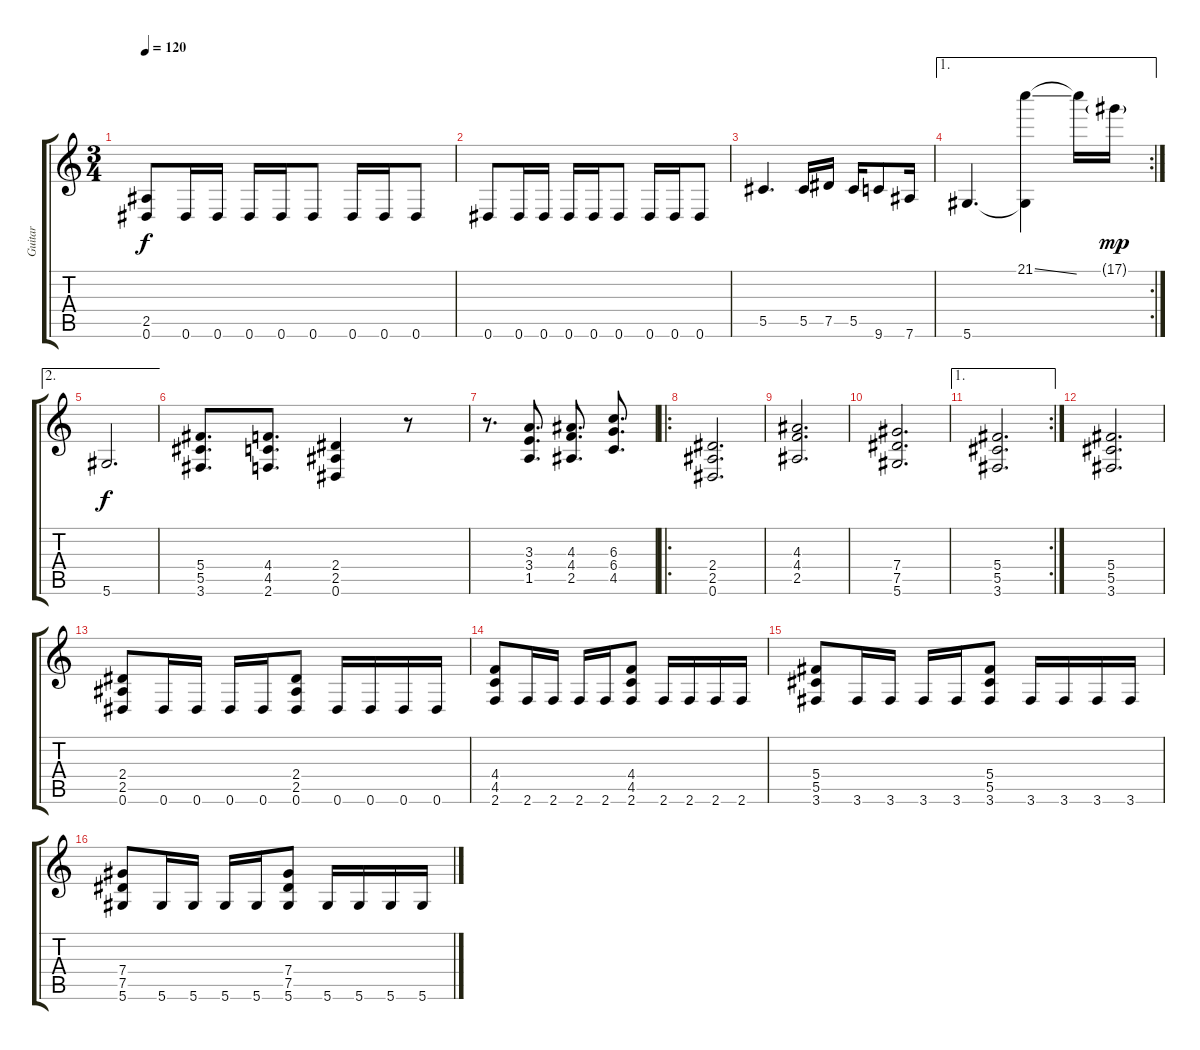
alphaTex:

\track ("Guitar" "Guitar") {instrument distortionguitar}
\staff {score tabs}
\tuning (Eb4 Bb3 Gb3 Db3 Ab2 Eb2) {hide}
\ts (3 4)
\tempo 120
\clef g2
\ks c
(2.5 0.6).8{dy f} 0.6.16 0.6.16 0.6.16 0.6.16 0.6.8 0.6.16 0.6.16 0.6.8 |
0.6.8 0.6.16 0.6.16 0.6.16 0.6.16 0.6.8 0.6.16 0.6.16 0.6.8 |
5.5.4{d} 5.5.16 7.5.16 5.5.16 9.6.8 7.6.16 |
\ae 1
\rc 2
5.6.4{d} (21.1{ss} 5.6{t}).4 21.1{t}.16 17.1{g}.16{dy mp} |
\ae 2
5.6.2{d dy f} |
(5.4 5.5 3.6).8{d} (4.4 4.5 2.6).8{d} (2.4 2.5 0.6).4 r.8 |
r.8{d} (3.3 3.4 1.5).8{d} (4.3 4.4 2.5).8{d} (6.3 6.4 4.5).8{d} |
\ro
(2.4 2.5 0.6).2{d} |
(4.3 4.4 2.5).2{d} |
(7.4 7.5 5.6).2{d} |
\ae 1
\rc 2
(5.4 5.5 3.6).2{d} |
(5.4 5.5 3.6).2{d} |
(2.4 2.5 0.6).8 0.6.16 0.6.16 0.6.16 0.6.16 (2.4 2.5 0.6).8 0.6.16 0.6.16 0.6.16 0.6.16 |
(4.4 4.5 2.6).8 2.6.16 2.6.16 2.6.16 2.6.16 (4.4 4.5 2.6).8 2.6.16 2.6.16 2.6.16 2.6.16 |
(5.4 5.5 3.6).8 3.6.16 3.6.16 3.6.16 3.6.16 (5.4 5.5 3.6).8 3.6.16 3.6.16 3.6.16 3.6.16 |
(7.4 7.5 5.6).8 5.6.16 5.6.16 5.6.16 5.6.16 (7.4 7.5 5.6).8 5.6.16 5.6.16 5.6.16 5.6.16
